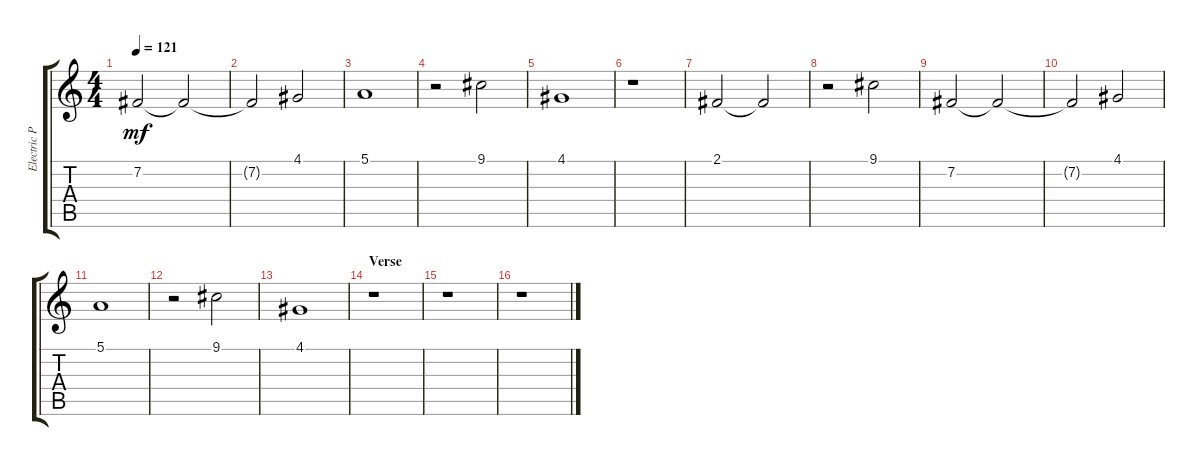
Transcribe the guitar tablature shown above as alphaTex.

\track ("Electric Piano (Staff 1)" "Electric P") {instrument electricgrandpiano}
\staff {score tabs}
\tuning (E4 B3 G3 D3 A2 E2) {hide}
\ts (4 4)
\tempo 121
\clef g2
\ks c
7.2.2{dy mf} 7.2{t}.2 |
7.2{t}.2 4.1.2 |
5.1.1 |
r.2 9.1.2 |
4.1.1 |
r.1 |
2.1.2 2.1{t}.2 |
r.2 9.1.2 |
7.2.2 7.2{t}.2 |
7.2{t}.2 4.1.2 |
5.1.1 |
r.2 9.1.2 |
4.1.1 |
\section ("" "Verse")
r.1 |
r.1 |
r.1
